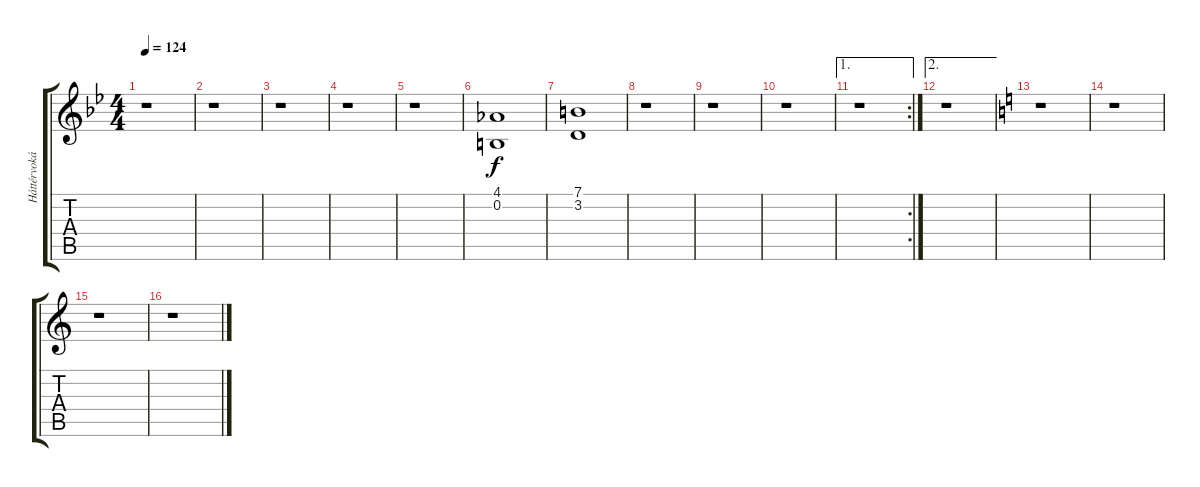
\track ("Háttérvokál" "Háttérvoká") {instrument choiraahs}
\staff {score tabs}
\tuning (E4 B3 G3 D3 A2 E2) {hide}
\ts (4 4)
\tempo 124
\clef g2
\ks bb
r.1{dy f} |
r.1 |
r.1 |
r.1 |
r.1 |
(4.1 0.2).1 |
(7.1 3.2).1 |
r.1 |
r.1 |
r.1 |
\ae 1
\rc 2
r.1 |
\ae 2
r.1 |
\ks c
r.1 |
r.1 |
r.1 |
r.1
